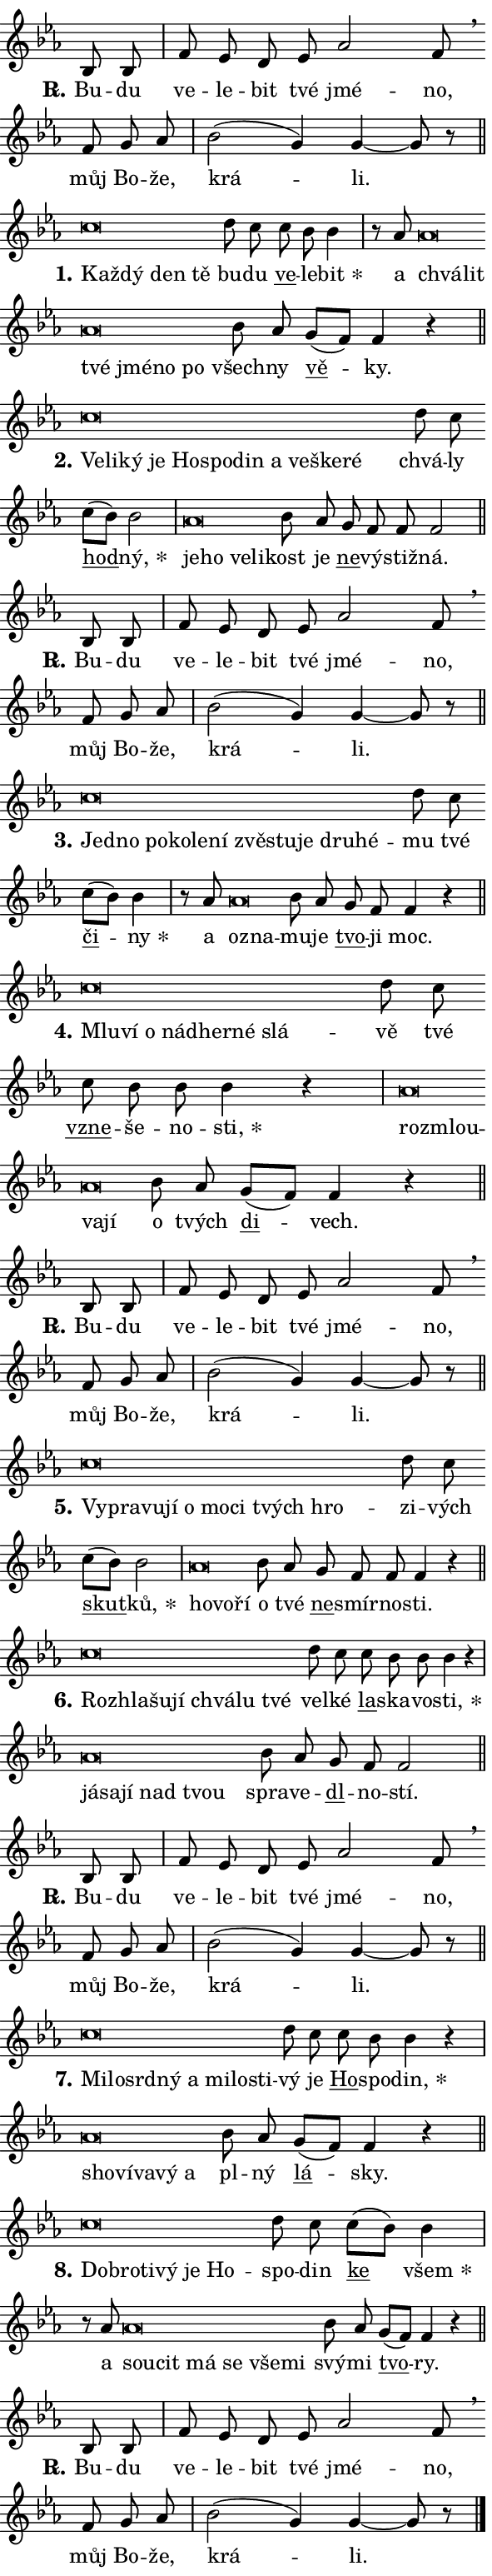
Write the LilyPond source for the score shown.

\version "2.24.0"
\header { tagline = "" }
\paper {
  indent = 0\cm
  top-margin = 0\cm
  right-margin = 0.13\cm % to fit lyric hyphens
  bottom-margin = 0\cm
  left-margin = 0\cm
  paper-width = 10\cm
  page-breaking = #ly:one-page-breaking
  system-system-spacing.basic-distance = #11
  score-system-spacing.basic-distance = #11
  ragged-last = ##f
}


%% Author: Thomas Morley
%% https://lists.gnu.org/archive/html/lilypond-user/2020-05/msg00002.html
#(define (line-position grob)
"Returns position of @var[grob} in current system:
   @code{'start}, if at first time-step
   @code{'end}, if at last time-step
   @code{'middle} otherwise
"
  (let* ((col (ly:item-get-column grob))
         (ln (ly:grob-object col 'left-neighbor))
         (rn (ly:grob-object col 'right-neighbor))
         (col-to-check-left (if (ly:grob? ln) ln col))
         (col-to-check-right (if (ly:grob? rn) rn col))
         (break-dir-left
           (and
             (ly:grob-property col-to-check-left 'non-musical #f)
             (ly:item-break-dir col-to-check-left)))
         (break-dir-right
           (and
             (ly:grob-property col-to-check-right 'non-musical #f)
             (ly:item-break-dir col-to-check-right))))
        (cond ((eqv? 1 break-dir-left) 'start)
              ((eqv? -1 break-dir-right) 'end)
              (else 'middle))))

#(define (tranparent-at-line-position vctor)
  (lambda (grob)
  "Relying on @code{line-position} select the relevant enry from @var{vctor}.
Used to determine transparency,"
    (case (line-position grob)
      ((end) (not (vector-ref vctor 0)))
      ((middle) (not (vector-ref vctor 1)))
      ((start) (not (vector-ref vctor 2))))))

noteHeadBreakVisibility =
#(define-music-function (break-visibility)(vector?)
"Makes @code{NoteHead}s transparent relying on @var{break-visibility}"
#{
  \override NoteHead.transparent =
    #(tranparent-at-line-position break-visibility)
#})

#(define delete-ledgers-for-transparent-note-heads
  (lambda (grob)
    "Reads whether a @code{NoteHead} is transparent.
If so this @code{NoteHead} is removed from @code{'note-heads} from
@var{grob}, which is supposed to be @code{LedgerLineSpanner}.
As a result ledgers are not printed for this @code{NoteHead}"
    (let* ((nhds-array (ly:grob-object grob 'note-heads))
           (nhds-list
             (if (ly:grob-array? nhds-array)
                 (ly:grob-array->list nhds-array)
                 '()))
           ;; Relies on the transparent-property being done before
           ;; Staff.LedgerLineSpanner.after-line-breaking is executed.
           ;; This is fragile ...
           (to-keep
             (remove
               (lambda (nhd)
                 (ly:grob-property nhd 'transparent #f))
               nhds-list)))
      ;; TODO find a better method to iterate over grob-arrays, similiar
      ;; to filter/remove etc for lists
      ;; For now rebuilt from scratch
      (set! (ly:grob-object grob 'note-heads)  '())
      (for-each
        (lambda (nhd)
          (ly:pointer-group-interface::add-grob grob 'note-heads nhd))
        to-keep))))

squashNotes = {
  \override NoteHead.X-extent = #'(-0.2 . 0.2)
  \override NoteHead.Y-extent = #'(-0.75 . 0)
  \override NoteHead.stencil =
    #(lambda (grob)
       (let ((pos (ly:grob-property grob 'staff-position)))
         (begin
           (if (< pos -7) (display "ERROR: Lower brevis then expected\n") (display ""))
           (if (<= pos -6) ly:text-interface::print ly:note-head::print))))
}
unSquashNotes = {
  \revert NoteHead.X-extent
  \revert NoteHead.Y-extent
  \revert NoteHead.stencil
}

hideNotes = \noteHeadBreakVisibility #begin-of-line-visible
unHideNotes = \noteHeadBreakVisibility #all-visible

% work-around for resetting accidentals
% https://lilypond.org/doc/v2.23/Documentation/notation/displaying-rhythms#unmetered-music
cadenzaMeasure = {
  \cadenzaOff
  \partial 1024 s1024
  \cadenzaOn
}

#(define-markup-command (accent layout props text) (markup?)
  "Underline accented syllable"
  (interpret-markup layout props
    #{\markup \override #'(offset . 4.3) \underline { #text }#}))

responsum = \markup \concat {
  "R" \hspace #-1.05 \path #0.1 #'((moveto 0 0.07) (lineto 0.9 0.8)) \hspace #0.05 "."
}

spaceSize = #0.6828661417322834 % exact space size for TeX Gyre Schola

\layout {
  \context {
    \Staff
    \remove "Time_signature_engraver"
    \override LedgerLineSpanner.after-line-breaking = #delete-ledgers-for-transparent-note-heads
  }
  \context {
    \Lyrics {
      \override LyricSpace.minimum-distance = \spaceSize
      \override LyricText.font-name = #"TeX Gyre Schola"
      \override LyricText.font-size = 1
      \override StanzaNumber.font-name = #"TeX Gyre Schola Bold"
      \override StanzaNumber.font-size = 1
    }
  }
  \context {
    \Score 
    \override NoteHead.text =
      #(lambda (grob) 
        (let ((pos (ly:grob-property grob 'staff-position)))
          #{\markup {
            \combine
              \halign #-0.55 \raise #(if (= pos -6) 0 0.5) \override #'(thickness . 2) \draw-line #'(3.2 . 0)
              \musicglyph "noteheads.sM1"
          }#}))
  }
}

% magnetic-lyrics.ily
%
%   written by
%     Jean Abou Samra <jean@abou-samra.fr>
%     Werner Lemberg <wl@gnu.org>
%
%   adapted by
%     Jiri Hon <jiri.hon@gmail.com>
%
% Version 2022-Apr-15

% https://www.mail-archive.com/lilypond-user@gnu.org/msg149350.html

#(define (Left_hyphen_pointer_engraver context)
   "Collect syllable-hyphen-syllable occurrences in lyrics and store
them in properties.  This engraver only looks to the left.  For
example, if the lyrics input is @code{foo -- bar}, it does the
following.

@itemize @bullet
@item
Set the @code{text} property of the @code{LyricHyphen} grob between
@q{foo} and @q{bar} to @code{foo}.

@item
Set the @code{left-hyphen} property of the @code{LyricText} grob with
text @q{foo} to the @code{LyricHyphen} grob between @q{foo} and
@q{bar}.
@end itemize

Use this auxiliary engraver in combination with the
@code{lyric-@/text::@/apply-@/magnetic-@/offset!} hook."
   (let ((hyphen #f)
         (text #f))
     (make-engraver
      (acknowledgers
       ((lyric-syllable-interface engraver grob source-engraver)
        (set! text grob)))
      (end-acknowledgers
       ((lyric-hyphen-interface engraver grob source-engraver)
        ;(when (not (grob::has-interface grob 'lyric-space-interface))
          (set! hyphen grob)));)
      ((stop-translation-timestep engraver)
       (when (and text hyphen)
         (ly:grob-set-object! text 'left-hyphen hyphen))
       (set! text #f)
       (set! hyphen #f)))))

#(define (lyric-text::apply-magnetic-offset! grob)
   "If the space between two syllables is less than the value in
property @code{LyricText@/.details@/.squash-threshold}, move the right
syllable to the left so that it gets concatenated with the left
syllable.

Use this function as a hook for
@code{LyricText@/.after-@/line-@/breaking} if the
@code{Left_@/hyphen_@/pointer_@/engraver} is active."
   (let ((hyphen (ly:grob-object grob 'left-hyphen #f)))
     (when hyphen
       (let ((left-text (ly:spanner-bound hyphen LEFT)))
         (when (grob::has-interface left-text 'lyric-syllable-interface)
           (let* ((common (ly:grob-common-refpoint grob left-text X))
                  (this-x-ext (ly:grob-extent grob common X))
                  (left-x-ext
                   (begin
                     ;; Trigger magnetism for left-text.
                     (ly:grob-property left-text 'after-line-breaking)
                     (ly:grob-extent left-text common X)))
                  ;; `delta` is the gap width between two syllables.
                  (delta (- (interval-start this-x-ext)
                            (interval-end left-x-ext)))
                  (details (ly:grob-property grob 'details))
                  (threshold (assoc-get 'squash-threshold details 0.2)))
             (when (< delta threshold)
               (let* (;; We have to manipulate the input text so that
                      ;; ligatures crossing syllable boundaries are not
                      ;; disabled.  For languages based on the Latin
                      ;; script this is essentially a beautification.
                      ;; However, for non-Western scripts it can be a
                      ;; necessity.
                      (lt (ly:grob-property left-text 'text))
                      (rt (ly:grob-property grob 'text))
                      (is-space (grob::has-interface hyphen 'lyric-space-interface))
                      (space (if is-space " " ""))
                      (extra-delta (if is-space spaceSize 0))
                      ;; Append new syllable.
                      (ltrt-space (if (and (string? lt) (string? rt))
                                (string-append lt space rt)
                                (make-concat-markup (list lt space rt))))
                      ;; Right-align `ltrt` to the right side.
                      (ltrt-space-markup (grob-interpret-markup
                               grob
                               (make-translate-markup
                                (cons (interval-length this-x-ext) 0)
                                (make-right-align-markup ltrt-space)))))
                 (begin
                   ;; Don't print `left-text`.
                   (ly:grob-set-property! left-text 'stencil #f)
                   ;; Set text and stencil (which holds all collected
                   ;; syllables so far) and shift it to the left.
                   (ly:grob-set-property! grob 'text ltrt-space)
                   (ly:grob-set-property! grob 'stencil ltrt-space-markup)
                   (ly:grob-translate-axis! grob (- (- delta extra-delta)) X))))))))))


#(define (lyric-hyphen::displace-bounds-first grob)
   ;; Make very sure this callback isn't triggered too early.
   (let ((left (ly:spanner-bound grob LEFT))
         (right (ly:spanner-bound grob RIGHT)))
     (ly:grob-property left 'after-line-breaking)
     (ly:grob-property right 'after-line-breaking)
     (ly:lyric-hyphen::print grob)))

squashThreshold = #0.4

\layout {
  \context {
    \Lyrics
    \consists #Left_hyphen_pointer_engraver
    \override LyricText.after-line-breaking =
      #lyric-text::apply-magnetic-offset!
    \override LyricHyphen.stencil = #lyric-hyphen::displace-bounds-first
    \override LyricText.details.squash-threshold = \squashThreshold
    \override LyricHyphen.minimum-distance = 0
    \override LyricHyphen.minimum-length = \squashThreshold
  }
}

squashText = \override LyricText.details.squash-threshold = 9999
unSquashText = \override LyricText.details.squash-threshold = \squashThreshold

leftText = \override LyricText.self-alignment-X = #LEFT
unLeftText = \revert LyricText.self-alignment-X

starOffset = #(lambda (grob) 
                (let ((x_offset (ly:self-alignment-interface::aligned-on-x-parent grob)))
                  (if (= x_offset 0) 0 (+ x_offset 1.2))))

star = #(define-music-function (syllable)(string?)
"Append star separator at the end of a syllable"
#{
  \once \override LyricText.X-offset = #starOffset
  \lyricmode { \markup {
    #syllable
    \override #'((font-name . "TeX Gyre Schola Bold")) \hspace #0.2 \lower #0.65 \larger "*"
  } }
#})

starAccent = #(define-music-function (syllable)(string?)
"Append star separator at the end of a syllable and make accent"
#{
  \once \override LyricText.X-offset = #starOffset
  \lyricmode { \markup {
    \accent #syllable
    \override #'((font-name . "TeX Gyre Schola Bold")) \hspace #0.2 \lower #0.65 \larger "*"
  } }
#})

breath = #(define-music-function (syllable)(string?)
"Append breathing indicator at the end of a syllable"
#{
  \lyricmode { \markup { #syllable "+" } }
#})

optionalBreath = #(define-music-function (syllable)(string?)
"Append optional breathing indicator at the end of a syllable"
#{
  \lyricmode { \markup { #syllable "(+)" } }
#})


\score {
    <<
        \new Voice = "melody" { \cadenzaOn \key es \major \relative { bes8 bes \cadenzaMeasure \bar "|" f' es d es as2 f8 \breathe \bar "" f g as \cadenzaMeasure \bar "|" bes2( g4) g~ g8 r \cadenzaMeasure \bar "||" \break } }
        \new Lyrics \lyricsto "melody" { \lyricmode { \set stanza = \responsum
Bu -- du ve -- le -- bit tvé jmé -- no, můj Bo -- že, krá -- li. } }
    >>
    \layout {}
}

\score {
    <<
        \new Voice = "melody" { \cadenzaOn \key es \major \relative { \squashNotes c''\breve*1/16 \hideNotes \breve*1/16 \bar "" \breve*1/16 \breve*1/16 \bar "" \unHideNotes \unSquashNotes d8 c \bar "" c bes bes4 \cadenzaMeasure \bar "|" r8 as8 \squashNotes as\breve*1/16 \hideNotes \breve*1/16 \bar "" \breve*1/16 \bar "" \breve*1/16 \bar "" \breve*1/16 \breve*1/16 \bar "" \unHideNotes \unSquashNotes bes8 as \bar "" g[( f)] f4 r \cadenzaMeasure \bar "||" \break } }
        \new Lyrics \lyricsto "melody" { \lyricmode { \set stanza = "1."
\leftText Kaž -- \squashText dý den tě \unLeftText \unSquashText bu -- du \markup \accent ve -- le -- \star bit a \leftText chvá -- \squashText lit tvé jmé -- no po \unLeftText \unSquashText všech -- ny \markup \accent vě -- ky. } }
    >>
    \layout {}
}

\score {
    <<
        \new Voice = "melody" { \cadenzaOn \key es \major \relative { \squashNotes c''\breve*1/16 \hideNotes \breve*1/16 \bar "" \breve*1/16 \bar "" \breve*1/16 \bar "" \breve*1/16 \bar "" \breve*1/16 \bar "" \breve*1/16 \bar "" \breve*1/16 \bar "" \breve*1/16 \bar "" \breve*1/16 \breve*1/16 \bar "" \unHideNotes \unSquashNotes d8 c \bar "" c[( bes)] bes2 \cadenzaMeasure \bar "|" \squashNotes as\breve*1/16 \hideNotes \breve*1/16 \bar "" \breve*1/16 \breve*1/16 \bar "" \unHideNotes \unSquashNotes bes8 as \bar "" g f f f2 \cadenzaMeasure \bar "||" \break } }
        \new Lyrics \lyricsto "melody" { \lyricmode { \set stanza = "2."
\leftText Ve -- \squashText li -- ký je Ho -- spo -- din a ve -- ške -- ré \unLeftText \unSquashText chvá -- ly \markup \accent hod -- \star ný, \leftText je -- \squashText ho ve -- li -- \unLeftText \unSquashText kost je \markup \accent ne -- vý -- stiž -- ná. } }
    >>
    \layout {}
}

\score {
    <<
        \new Voice = "melody" { \cadenzaOn \key es \major \relative { bes8 bes \cadenzaMeasure \bar "|" f' es d es as2 f8 \breathe \bar "" f g as \cadenzaMeasure \bar "|" bes2( g4) g~ g8 r \cadenzaMeasure \bar "||" \break } }
        \new Lyrics \lyricsto "melody" { \lyricmode { \set stanza = \responsum
Bu -- du ve -- le -- bit tvé jmé -- no, můj Bo -- že, krá -- li. } }
    >>
    \layout {}
}

\score {
    <<
        \new Voice = "melody" { \cadenzaOn \key es \major \relative { \squashNotes c''\breve*1/16 \hideNotes \breve*1/16 \bar "" \breve*1/16 \bar "" \breve*1/16 \bar "" \breve*1/16 \bar "" \breve*1/16 \bar "" \breve*1/16 \bar "" \breve*1/16 \bar "" \breve*1/16 \bar "" \breve*1/16 \breve*1/16 \bar "" \unHideNotes \unSquashNotes d8 c \bar "" c[( bes)] bes4 \cadenzaMeasure \bar "|" r8 as8 \squashNotes as\breve*1/16 \hideNotes \breve*1/16 \bar "" \unHideNotes \unSquashNotes bes8 as \bar "" g f f4 r \cadenzaMeasure \bar "||" \break } }
        \new Lyrics \lyricsto "melody" { \lyricmode { \set stanza = "3."
\leftText Jed -- \squashText no po -- ko -- le -- ní zvě -- stu -- je dru -- hé -- \unLeftText \unSquashText mu tvé \markup \accent či -- \star ny a \leftText o -- \squashText zna -- \unLeftText \unSquashText mu -- je \markup \accent tvo -- ji moc. } }
    >>
    \layout {}
}

\score {
    <<
        \new Voice = "melody" { \cadenzaOn \key es \major \relative { \squashNotes c''\breve*1/16 \hideNotes \breve*1/16 \bar "" \breve*1/16 \bar "" \breve*1/16 \bar "" \breve*1/16 \bar "" \breve*1/16 \breve*1/16 \bar "" \unHideNotes \unSquashNotes d8 c \bar "" c bes bes bes4 r \cadenzaMeasure \bar "|" \squashNotes as\breve*1/16 \hideNotes \breve*1/16 \bar "" \breve*1/16 \breve*1/16 \bar "" \unHideNotes \unSquashNotes bes8 as \bar "" g[( f)] f4 r \cadenzaMeasure \bar "||" \break } }
        \new Lyrics \lyricsto "melody" { \lyricmode { \set stanza = "4."
\leftText Mlu -- \squashText ví o nád -- her -- né slá -- \unLeftText \unSquashText vě tvé \markup \accent vzne -- še -- no -- \star sti, \leftText roz -- \squashText mlou -- va -- jí \unLeftText \unSquashText o tvých \markup \accent di -- vech. } }
    >>
    \layout {}
}

\score {
    <<
        \new Voice = "melody" { \cadenzaOn \key es \major \relative { bes8 bes \cadenzaMeasure \bar "|" f' es d es as2 f8 \breathe \bar "" f g as \cadenzaMeasure \bar "|" bes2( g4) g~ g8 r \cadenzaMeasure \bar "||" \break } }
        \new Lyrics \lyricsto "melody" { \lyricmode { \set stanza = \responsum
Bu -- du ve -- le -- bit tvé jmé -- no, můj Bo -- že, krá -- li. } }
    >>
    \layout {}
}

\score {
    <<
        \new Voice = "melody" { \cadenzaOn \key es \major \relative { \squashNotes c''\breve*1/16 \hideNotes \breve*1/16 \bar "" \breve*1/16 \bar "" \breve*1/16 \bar "" \breve*1/16 \bar "" \breve*1/16 \bar "" \breve*1/16 \bar "" \breve*1/16 \breve*1/16 \bar "" \unHideNotes \unSquashNotes d8 c \bar "" c[( bes)] bes2 \cadenzaMeasure \bar "|" \squashNotes as\breve*1/16 \hideNotes \breve*1/16 \breve*1/16 \bar "" \unHideNotes \unSquashNotes bes8 as \bar "" g f f f4 r \cadenzaMeasure \bar "||" \break } }
        \new Lyrics \lyricsto "melody" { \lyricmode { \set stanza = "5."
\leftText Vy -- \squashText pra -- vu -- jí o mo -- ci tvých hro -- \unLeftText \unSquashText zi -- vých \markup \accent skut -- \star ků, \leftText ho -- \squashText vo -- ří \unLeftText \unSquashText o tvé \markup \accent ne -- smír -- no -- sti. } }
    >>
    \layout {}
}

\score {
    <<
        \new Voice = "melody" { \cadenzaOn \key es \major \relative { \squashNotes c''\breve*1/16 \hideNotes \breve*1/16 \bar "" \breve*1/16 \bar "" \breve*1/16 \bar "" \breve*1/16 \bar "" \breve*1/16 \breve*1/16 \bar "" \unHideNotes \unSquashNotes d8 c \bar "" c bes bes bes4 r \cadenzaMeasure \bar "|" \squashNotes as\breve*1/16 \hideNotes \breve*1/16 \bar "" \breve*1/16 \bar "" \breve*1/16 \breve*1/16 \bar "" \unHideNotes \unSquashNotes bes8 as \bar "" g f f2 \cadenzaMeasure \bar "||" \break } }
        \new Lyrics \lyricsto "melody" { \lyricmode { \set stanza = "6."
\leftText Roz -- \squashText hla -- šu -- jí chvá -- lu tvé \unLeftText \unSquashText vel -- ké \markup \accent la -- ska -- vo -- \star sti, \leftText já -- \squashText sa -- jí nad tvou \unLeftText \unSquashText spra -- ve -- \markup \accent dl -- no -- stí. } }
    >>
    \layout {}
}

\score {
    <<
        \new Voice = "melody" { \cadenzaOn \key es \major \relative { bes8 bes \cadenzaMeasure \bar "|" f' es d es as2 f8 \breathe \bar "" f g as \cadenzaMeasure \bar "|" bes2( g4) g~ g8 r \cadenzaMeasure \bar "||" \break } }
        \new Lyrics \lyricsto "melody" { \lyricmode { \set stanza = \responsum
Bu -- du ve -- le -- bit tvé jmé -- no, můj Bo -- že, krá -- li. } }
    >>
    \layout {}
}

\score {
    <<
        \new Voice = "melody" { \cadenzaOn \key es \major \relative { \squashNotes c''\breve*1/16 \hideNotes \breve*1/16 \bar "" \breve*1/16 \bar "" \breve*1/16 \bar "" \breve*1/16 \bar "" \breve*1/16 \bar "" \breve*1/16 \breve*1/16 \bar "" \unHideNotes \unSquashNotes d8 c \bar "" c bes bes4 r \cadenzaMeasure \bar "|" \squashNotes as\breve*1/16 \hideNotes \breve*1/16 \bar "" \breve*1/16 \bar "" \breve*1/16 \breve*1/16 \bar "" \unHideNotes \unSquashNotes bes8 as \bar "" g[( f)] f4 r \cadenzaMeasure \bar "||" \break } }
        \new Lyrics \lyricsto "melody" { \lyricmode { \set stanza = "7."
\leftText Mi -- \squashText lo -- srd -- ný a mi -- lo -- sti -- \unLeftText \unSquashText vý je \markup \accent Ho -- spo -- \star din, \leftText sho -- \squashText ví -- va -- vý a \unLeftText \unSquashText pl -- ný \markup \accent lá -- sky. } }
    >>
    \layout {}
}

\score {
    <<
        \new Voice = "melody" { \cadenzaOn \key es \major \relative { \squashNotes c''\breve*1/16 \hideNotes \breve*1/16 \bar "" \breve*1/16 \bar "" \breve*1/16 \bar "" \breve*1/16 \breve*1/16 \bar "" \unHideNotes \unSquashNotes d8 c \bar "" c[( bes)] bes4 \cadenzaMeasure \bar "|" r8 as8 \squashNotes as\breve*1/16 \hideNotes \breve*1/16 \bar "" \breve*1/16 \bar "" \breve*1/16 \bar "" \breve*1/16 \breve*1/16 \bar "" \unHideNotes \unSquashNotes bes8 as \bar "" g[( f)] f4 r \cadenzaMeasure \bar "||" \break } }
        \new Lyrics \lyricsto "melody" { \lyricmode { \set stanza = "8."
\leftText Dob -- \squashText ro -- ti -- vý je Ho -- \unLeftText \unSquashText spo -- din \markup \accent ke \star všem a \leftText sou -- \squashText cit má se vše -- mi \unLeftText \unSquashText svý -- mi \markup \accent tvo -- ry. } }
    >>
    \layout {}
}

\score {
    <<
        \new Voice = "melody" { \cadenzaOn \key es \major \relative { bes8 bes \cadenzaMeasure \bar "|" f' es d es as2 f8 \breathe \bar "" f g as \cadenzaMeasure \bar "|" bes2( g4) g~ g8 r \cadenzaMeasure \bar "||" \break } \bar "|." }
        \new Lyrics \lyricsto "melody" { \lyricmode { \set stanza = \responsum
Bu -- du ve -- le -- bit tvé jmé -- no, můj Bo -- že, krá -- li. } }
    >>
    \layout {}
}
